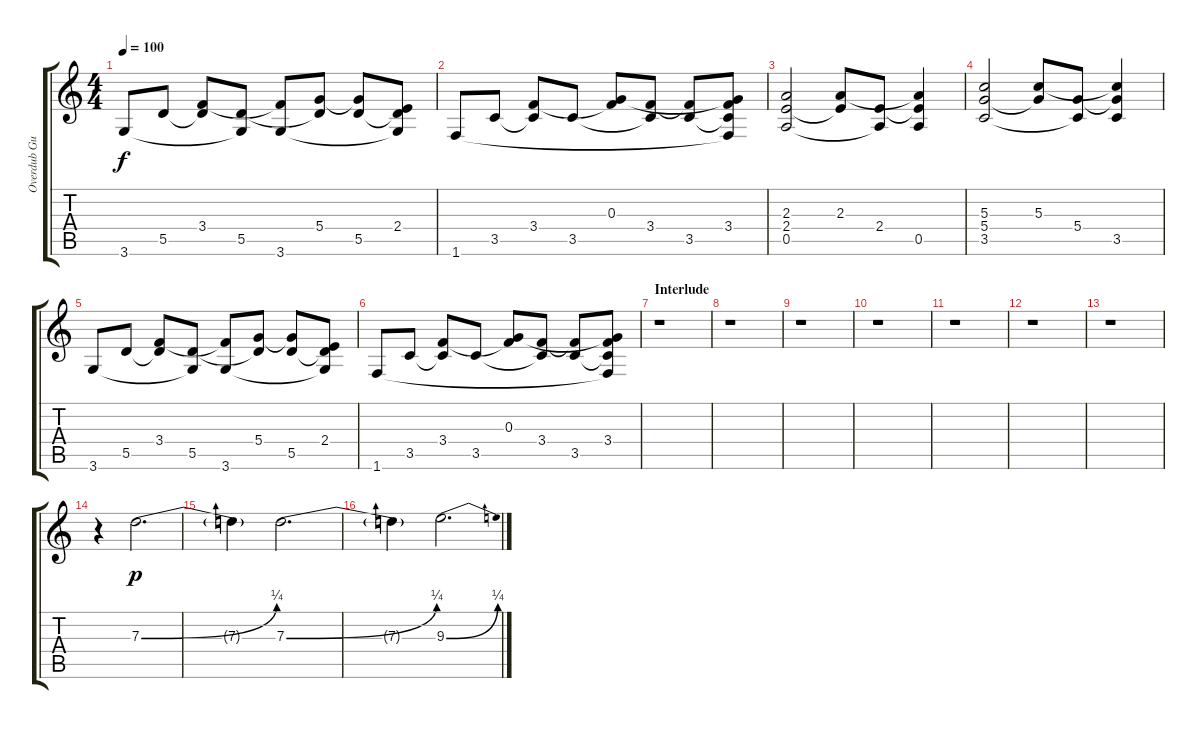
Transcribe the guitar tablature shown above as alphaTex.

\track ("Overdub Guitar" "Overdub Gu") {instrument overdrivenguitar}
\staff {score tabs}
\tuning (E4 B3 G3 D3 A2 E2) {hide}
\ts (4 4)
\tempo 100
\clef g2
\ks c
3.6.8{dy f} 5.5.8 (3.4 5.5{t}).8 (5.5 3.6{t}).8 (3.4{t} 3.6).8 (5.4 5.5{t}).8 (5.4{t} 5.5).8 (2.4 5.5{t} 3.6{t}).8 |
1.6.8 3.5.8 (3.4 3.5{t}).8 3.5.8 (0.3 3.4{t}).8 (3.4 3.5{t}).8 (3.4{t} 3.5).8 (0.3{t} 3.4 3.5{t} 1.6{t}).8 |
(2.3 2.4 0.5).2 (2.3 2.4{t}).8 (2.4 0.5{t}).8 (2.3{t} 2.4{t} 0.5).4 |
(5.3 5.4 3.5).2 (5.3 5.4{t}).8 (5.4 3.5{t}).8 (5.3{t} 5.4{t} 3.5).4 |
3.6.8 5.5.8 (3.4 5.5{t}).8 (5.5 3.6{t}).8 (3.4{t} 3.6).8 (5.4 5.5{t}).8 (5.4{t} 5.5).8 (2.4 5.5{t} 3.6{t}).8 |
1.6.8 3.5.8 (3.4 3.5{t}).8 3.5.8 (0.3 3.4{t}).8 (3.4 3.5{t}).8 (3.4{t} 3.5).8 (0.3{t} 3.4 3.5{t} 1.6{t}).8 |
\section ("" "Interlude")
r.1 |
r.1 |
r.1 |
r.1 |
r.1 |
r.1 |
r.1 |
r.4 7.3{be (bend 0 0 60 1)}.2{d dy p} |
7.3{t}.4 7.3{be (bend 0 0 60 1)}.2{d} |
7.3{t}.4 9.3{be (bend 0 0 60 1)}.2{d}
